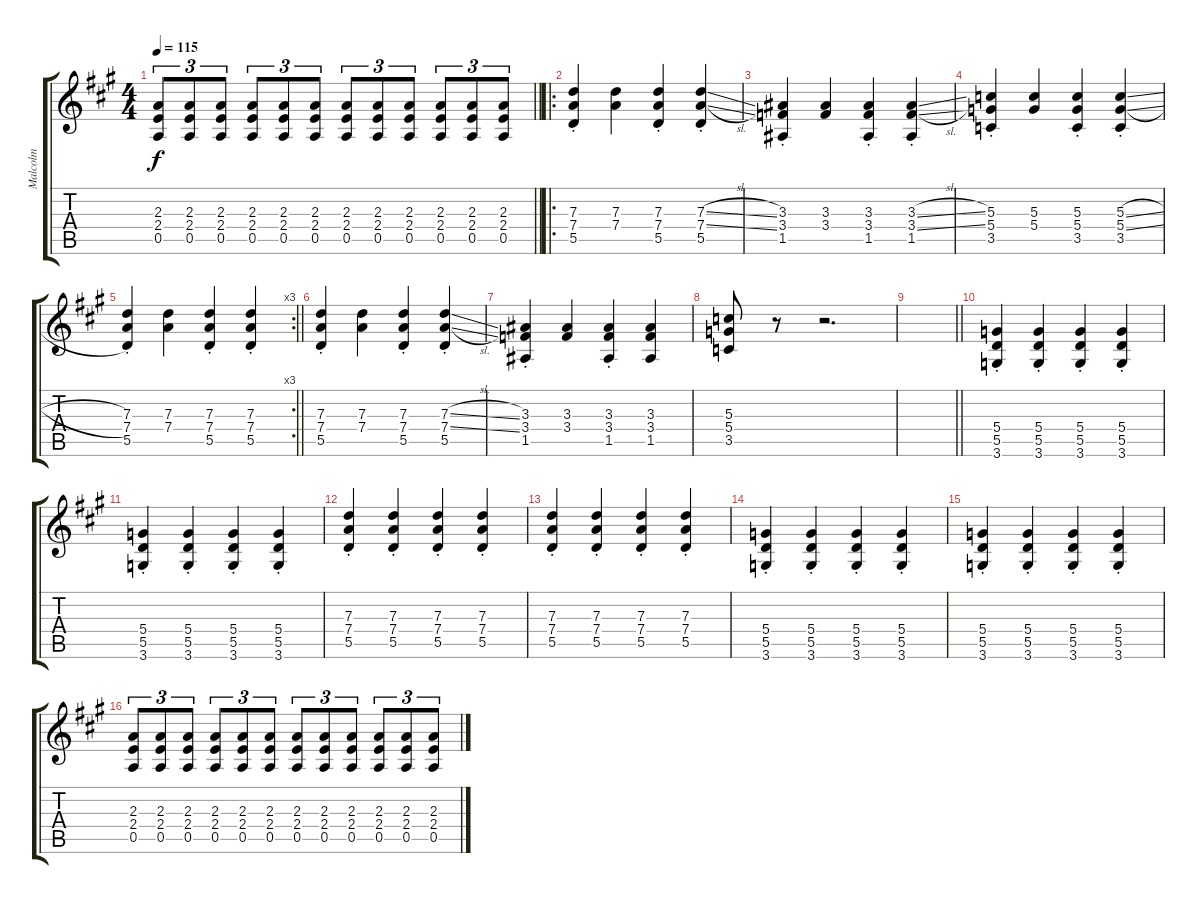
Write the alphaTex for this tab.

\track ("Malcolm" "Malcolm") {instrument overdrivenguitar}
\staff {score tabs}
\tuning (E4 B3 G3 D3 A2 E2) {hide}
\ts (4 4)
\tempo 115
\clef g2
\barLineRight lightlight
\ks a
(2.3 2.4 0.5).8{tu (3 2) dy f} (2.3 2.4 0.5).8{tu (3 2)} (2.3 2.4 0.5).8{tu (3 2)} (2.3 2.4 0.5).8{tu (3 2)} (2.3 2.4 0.5).8{tu (3 2)} (2.3 2.4 0.5).8{tu (3 2)} (2.3 2.4 0.5).8{tu (3 2)} (2.3 2.4 0.5).8{tu (3 2)} (2.3 2.4 0.5).8{tu (3 2)} (2.3 2.4 0.5).8{tu (3 2)} (2.3 2.4 0.5).8{tu (3 2)} (2.3 2.4 0.5).8{tu (3 2)} |
\ro
(7.3 7.4 5.5{st}).4 (7.3 7.4).4 (7.3 7.4 5.5{st}).4 (7.3{sl} 7.4{sl} 5.5{st}).4 |
(3.3 3.4 1.5{st}).4 (3.3 3.4).4 (3.3 3.4 1.5{st}).4 (3.3{sl} 3.4{sl} 1.5{st}).4 |
(5.3 5.4 3.5{st}).4 (5.3 5.4).4 (5.3 5.4 3.5{st}).4 (5.3{sl} 5.4{sl} 3.5{st}).4 |
\rc 3
\barLineRight lightlight
(7.3 7.4 5.5{st}).4 (7.3 7.4).4 (7.3 7.4 5.5{st}).4 (7.3 7.4 5.5{st}).4 |
(7.3 7.4 5.5{st}).4 (7.3 7.4).4 (7.3 7.4 5.5{st}).4 (7.3{sl} 7.4{sl} 5.5{st}).4 |
(3.3 3.4 1.5{st}).4 (3.3 3.4).4 (3.3 3.4 1.5{st}).4 (3.3 3.4 1.5).4 |
(5.3 5.4 3.5).8 r.8 r.2{d} |
\barLineRight lightlight
|
(5.4 5.5 3.6{st}).4 (5.4 5.5 3.6{st}).4 (5.4 5.5 3.6{st}).4 (5.4 5.5 3.6{st}).4 |
(5.4 5.5 3.6{st}).4 (5.4 5.5 3.6{st}).4 (5.4 5.5 3.6{st}).4 (5.4 5.5 3.6{st}).4 |
(7.3 7.4{st} 5.5).4 (7.3 7.4{st} 5.5).4 (7.3 7.4{st} 5.5).4 (7.3 7.4{st} 5.5).4 |
(7.3 7.4{st} 5.5).4 (7.3 7.4{st} 5.5).4 (7.3 7.4{st} 5.5).4 (7.3 7.4{st} 5.5).4 |
(5.4 5.5 3.6{st}).4 (5.4 5.5 3.6{st}).4 (5.4 5.5 3.6{st}).4 (5.4 5.5 3.6{st}).4 |
(5.4 5.5 3.6{st}).4 (5.4 5.5 3.6{st}).4 (5.4 5.5 3.6{st}).4 (5.4 5.5 3.6{st}).4 |
(2.3 2.4 0.5).8{tu (3 2)} (2.3 2.4 0.5).8{tu (3 2)} (2.3 2.4 0.5).8{tu (3 2)} (2.3 2.4 0.5).8{tu (3 2)} (2.3 2.4 0.5).8{tu (3 2)} (2.3 2.4 0.5).8{tu (3 2)} (2.3 2.4 0.5).8{tu (3 2)} (2.3 2.4 0.5).8{tu (3 2)} (2.3 2.4 0.5).8{tu (3 2)} (2.3 2.4 0.5).8{tu (3 2)} (2.3 2.4 0.5).8{tu (3 2)} (2.3 2.4 0.5).8{tu (3 2)}
